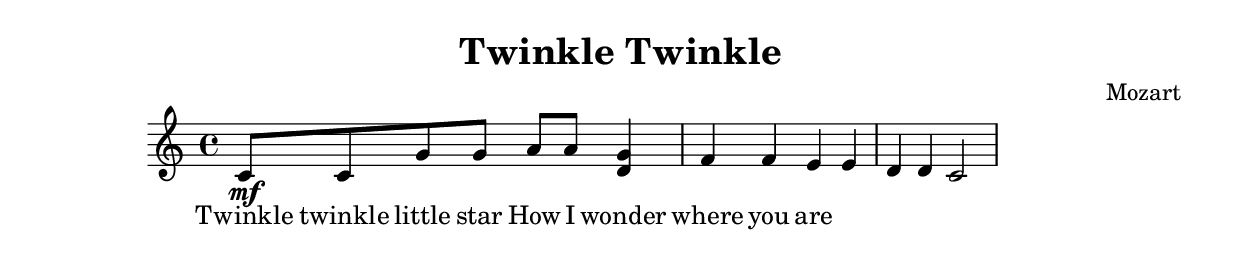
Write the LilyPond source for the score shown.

\header {
  title = "Twinkle Twinkle"
  composer = "Mozart"
}

\relative c' {
  c8\mf c g' g
  a a <g d>4
  f4 f e e
  d d c2
}

\addlyrics {
  Twinkle twinkle little star
  How I wonder where you are
}
